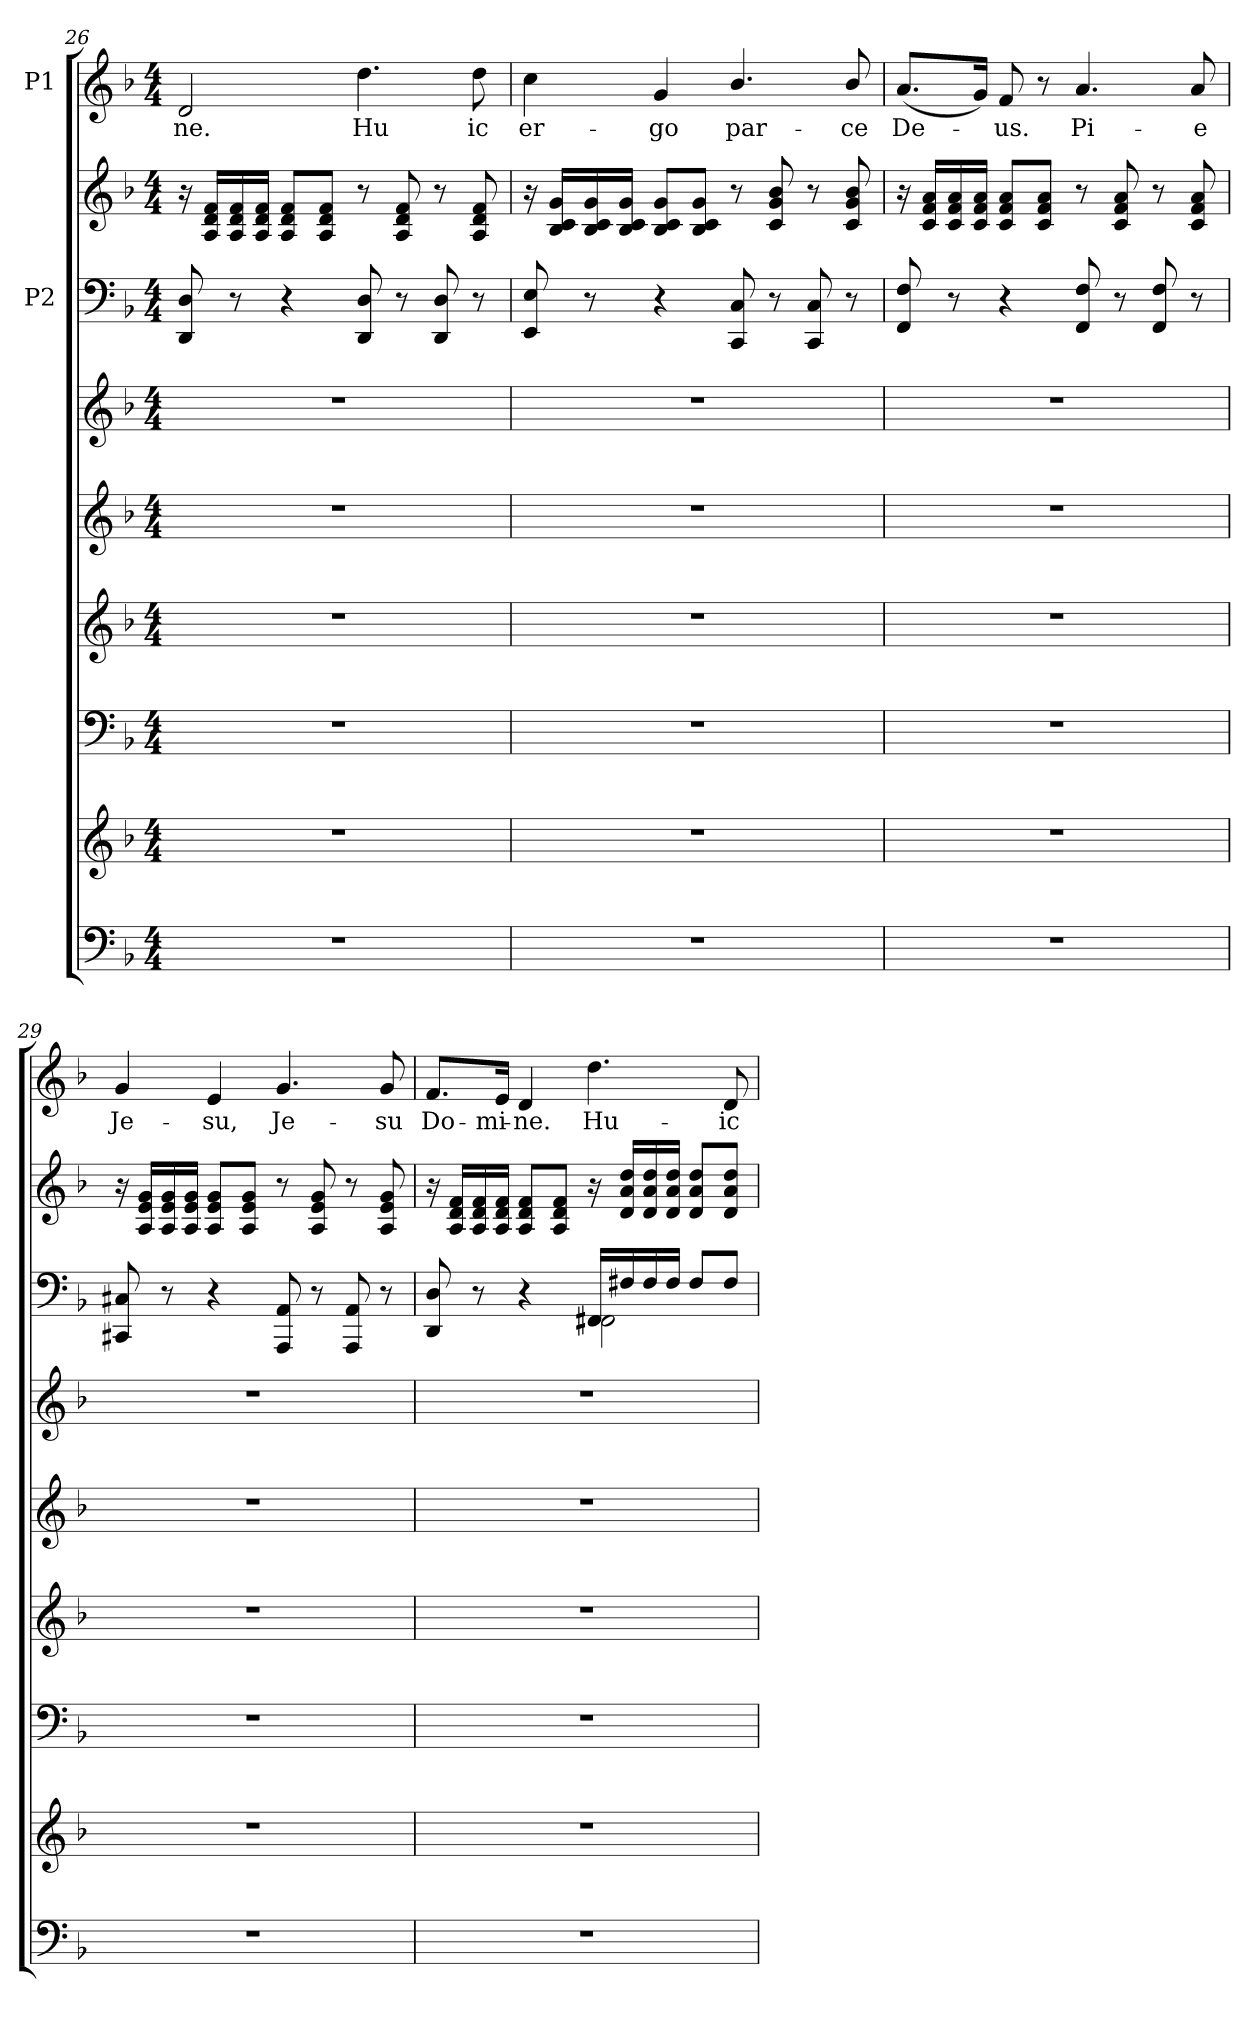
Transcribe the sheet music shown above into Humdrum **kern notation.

**kern	**kern	**kern	**kern	**kern	**kern	**kern	**kern	**kern	**text
*part8	*part7	*part6	*part5	*part4	*part3	*part2	*part2	*part1	*part1
*staff9	*staff8	*staff7	*staff6	*staff5	*staff4	*staff3	*staff2	*staff1	*staff1
*	*	*	*	*	*	*I"P2	*	*I"P1	*
*clefF4	*clefG2	*clefF4	*clefG2	*clefG2	*clefG2	*clefF4	*clefG2	*clefG2	*
*k[b-]	*k[b-]	*k[b-]	*k[b-]	*k[b-]	*k[b-]	*k[b-]	*k[b-]	*k[b-]	*
*F:	*F:	*F:	*F:	*F:	*F:	*F:	*F:	*F:	*
*M4/4	*M4/4	*M4/4	*M4/4	*M4/4	*M4/4	*M4/4	*M4/4	*M4/4	*
=26	=26	=26	=26	=26	=26	=26	=26	=26	=26
!	!	!	!	!	!	!	!	!	!LO:LY:b
1r	1r	1r	1r	1r	1r	8DD/ 8D/	16r	2d/	-ne.
.	.	.	.	.	.	.	16A/ 16d/ 16f/LL	.	.
.	.	.	.	.	.	8r	16A/ 16d/ 16f/	.	.
.	.	.	.	.	.	.	16A/ 16d/ 16f/JJ	.	.
.	.	.	.	.	.	4r	8A/ 8d/ 8f/L	.	.
.	.	.	.	.	.	.	8A/ 8d/ 8f/J	.	.
!	!	!	!	!	!	!	!	!	!LO:LY:b
.	.	.	.	.	.	8DD/ 8D/	8r	4.dd\	Hu
.	.	.	.	.	.	8r	8A/ 8d/ 8f/	.	.
.	.	.	.	.	.	8DD/ 8D/	8r	.	.
!	!	!	!	!	!	!	!	!	!LO:LY:b
.	.	.	.	.	.	8r	8A/ 8d/ 8f/	8dd\	ic
=27	=27	=27	=27	=27	=27	=27	=27	=27	=27
!	!	!	!	!	!	!	!	!	!LO:LY:b
1r	1r	1r	1r	1r	1r	8EE/ 8E/	16r	4cc\	er-
.	.	.	.	.	.	.	16B-/ 16c/ 16g/LL	.	.
.	.	.	.	.	.	8r	16B-/ 16c/ 16g/	.	.
.	.	.	.	.	.	.	16B-/ 16c/ 16g/JJ	.	.
!	!	!	!	!	!	!	!	!	!LO:LY:b
.	.	.	.	.	.	4r	8B-/ 8c/ 8g/L	4g/	-go
.	.	.	.	.	.	.	8B-/ 8c/ 8g/J	.	.
!	!	!	!	!	!	!	!	!	!LO:LY:b
.	.	.	.	.	.	8CC/ 8C/	8r	4.b-/	par-
.	.	.	.	.	.	8r	8c/ 8g/ 8b-/	.	.
.	.	.	.	.	.	8CC/ 8C/	8r	.	.
!	!	!	!	!	!	!	!	!	!LO:LY:b
.	.	.	.	.	.	8r	8c/ 8g/ 8b-/	8b-/	-ce
=28	=28	=28	=28	=28	=28	=28	=28	=28	=28
!	!	!	!	!	!	!	!	!	!LO:LY:b
1r	1r	1r	1r	1r	1r	8FF/ 8F/	16r	(<8.a/L	De-
.	.	.	.	.	.	.	16c/ 16f/ 16a/LL	.	.
.	.	.	.	.	.	8r	16c/ 16f/ 16a/	.	.
.	.	.	.	.	.	.	16c/ 16f/ 16a/JJ	16g/Jk)	.
!	!	!	!	!	!	!	!	!	!LO:LY:b
.	.	.	.	.	.	4r	8c/ 8f/ 8a/L	8f/	-us.
.	.	.	.	.	.	.	8c/ 8f/ 8a/J	8r	.
!	!	!	!	!	!	!	!	!	!LO:LY:b
.	.	.	.	.	.	8FF/ 8F/	8r	4.a/	Pi-
.	.	.	.	.	.	8r	8c/ 8f/ 8a/	.	.
.	.	.	.	.	.	8FF/ 8F/	8r	.	.
!	!	!	!	!	!	!	!	!	!LO:LY:b
.	.	.	.	.	.	8r	8c/ 8f/ 8a/	8a/	-e
=29	=29	=29	=29	=29	=29	=29	=29	=29	=29
!	!	!	!	!	!	!	!	!	!LO:LY:b
1r	1r	1r	1r	1r	1r	8CC#X/ 8C#X/	16r	4g/	Je-
.	.	.	.	.	.	.	16A/ 16e/ 16g/LL	.	.
.	.	.	.	.	.	8r	16A/ 16e/ 16g/	.	.
.	.	.	.	.	.	.	16A/ 16e/ 16g/JJ	.	.
!	!	!	!	!	!	!	!	!	!LO:LY:b
.	.	.	.	.	.	4r	8A/ 8e/ 8g/L	4e/	-su,
.	.	.	.	.	.	.	8A/ 8e/ 8g/J	.	.
!	!	!	!	!	!	!	!	!	!LO:LY:b
.	.	.	.	.	.	8AAA/ 8AA/	8r	4.g/	Je-
.	.	.	.	.	.	8r	8A/ 8e/ 8g/	.	.
.	.	.	.	.	.	8AAA/ 8AA/	8r	.	.
!	!	!	!	!	!	!	!	!	!LO:LY:b
.	.	.	.	.	.	8r	8A/ 8e/ 8g/	8g/	-su
=30	=30	=30	=30	=30	=30	=30	=30	=30	=30
*	*	*	*	*	*	*^	*	*	*
!	!	!	!	!	!	!	!	!	!	!LO:LY:b
1r	1r	1r	1r	1r	1r	8DD/ 8D/	2ryy	16r	8.f/L	Do-
.	.	.	.	.	.	.	.	16A/ 16d/ 16f/LL	.	.
.	.	.	.	.	.	8r	.	16A/ 16d/ 16f/	.	.
!	!	!	!	!	!	!	!	!	!	!LO:LY:b
.	.	.	.	.	.	.	.	16A/ 16d/ 16f/JJ	16e/Jk	-mi-
!	!	!	!	!	!	!	!	!	!	!LO:LY:b
.	.	.	.	.	.	4r	.	8A/ 8d/ 8f/L	4d/	-ne.
.	.	.	.	.	.	.	.	8A/ 8d/ 8f/J	.	.
!	!	!	!	!	!	!	!	!	!	!LO:LY:b
.	.	.	.	.	.	16FF#X/LL	2FF#\	16r	4.dd\	Hu-
.	.	.	.	.	.	16F#X/	.	16d/ 16a/ 16dd/LL	.	.
.	.	.	.	.	.	16F#/	.	16d/ 16a/ 16dd/	.	.
.	.	.	.	.	.	16F#/JJ	.	16d/ 16a/ 16dd/JJ	.	.
.	.	.	.	.	.	8F#/L	.	8d/ 8a/ 8dd/L	.	.
!	!	!	!	!	!	!	!	!	!	!LO:LY:b
.	.	.	.	.	.	8F#/J	.	8d/ 8a/ 8dd/J	8d/	-ic
*	*	*	*	*	*	*v	*v	*	*	*
=	=	=	=	=	=	=	=	=	=
*-	*-	*-	*-	*-	*-	*-	*-	*-	*-
